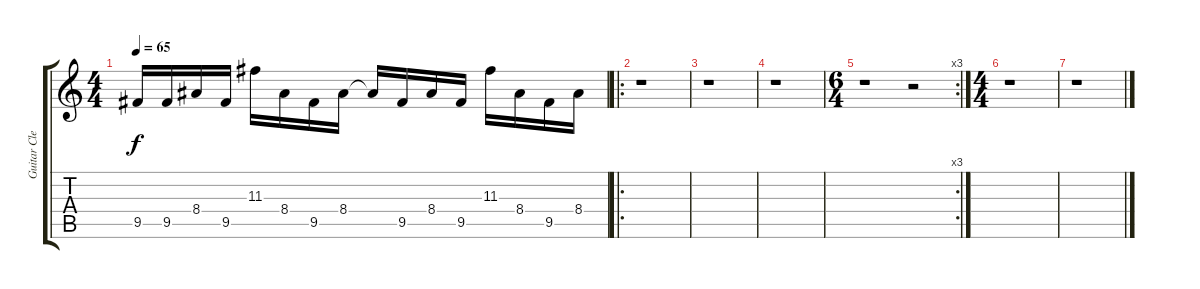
\track ("Guitar Clean" "Guitar Cle") {instrument electricguitarclean}
\staff {score tabs}
\tuning (E4 B3 G3 D3 A2 E2) {hide}
\ts (4 4)
\tempo 65
\clef g2
\ks c
9.5.16{dy f} 9.5.16 8.4.16 9.5.16 11.3.16 8.4.16 9.5.16 8.4.16 8.4{t}.16 9.5.16 8.4.16 9.5.16 11.3.16 8.4.16 9.5.16 8.4.16 |
\ro
r.1 |
r.1 |
r.1 |
\rc 3
\ts (6 4)
r.1 r.2 |
\ts (4 4)
r.1 |
r.1
